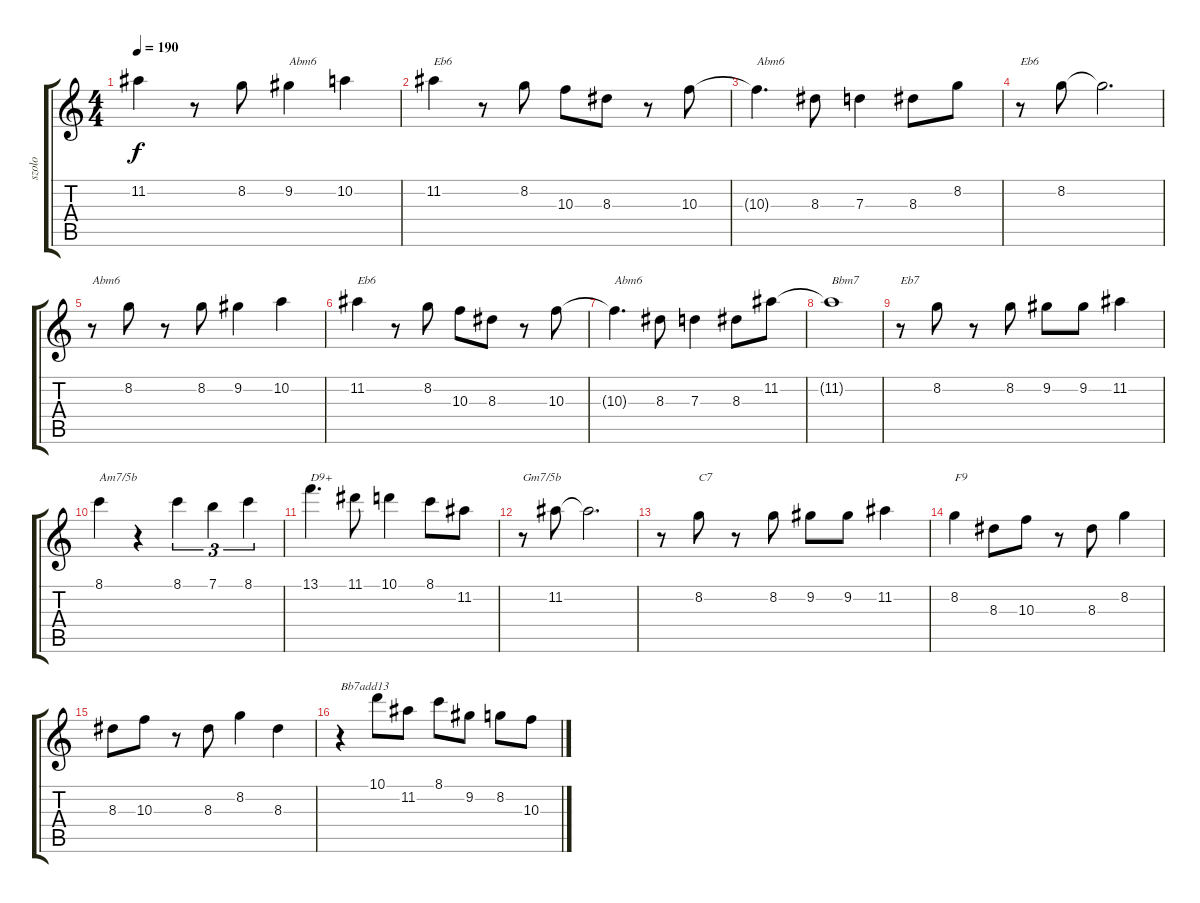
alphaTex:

\track ("szolo" "szolo") {instrument acousticguitarnylon}
\staff {score tabs}
\tuning (E4 B3 G3 D3 A2 E2) {hide}
\ts (4 4)
\tempo 190
\clef g2
\ks c
11.2.4{dy f} r.8 8.2.8 9.2.4{txt "Abm6"} 10.2.4 |
11.2.4{txt "Eb6"} r.8 8.2.8 10.3.8 8.3.8 r.8 10.3.8 |
10.3{t}.4{d txt "Abm6"} 8.3.8 7.3.4 8.3.8 8.2.8 |
r.8{txt "Eb6"} 8.2.8 8.2{t}.2{d} |
r.8{txt "Abm6"} 8.2.8 r.8 8.2.8 9.2.4 10.2.4 |
11.2.4{txt "Eb6"} r.8 8.2.8 10.3.8 8.3.8 r.8 10.3.8 |
10.3{t}.4{d txt "Abm6"} 8.3.8 7.3.4 8.3.8 11.2.8 |
11.2{t}.1{txt "Bbm7"} |
r.8{txt "Eb7"} 8.2.8 r.8 8.2.8 9.2.8 9.2.8 11.2.4 |
8.1.4{txt "Am7/5b"} r.4 8.1.4{tu (3 2)} 7.1.4{tu (3 2)} 8.1.4{tu (3 2)} |
13.1.4{d txt "D9+"} 11.1.8 10.1.4 8.1.8 11.2.8 |
r.8{txt "Gm7/5b"} 11.2.8 11.2{t}.2{d} |
r.8 8.2.8{txt "C7"} r.8 8.2.8 9.2.8 9.2.8 11.2.4 |
8.2.4{txt "F9"} 8.3.8 10.3.8 r.8 8.3.8 8.2.4 |
8.3.8 10.3.8 r.8 8.3.8 8.2.4 8.3.4 |
r.4{txt "Bb7add13"} 10.1.8 11.2.8 8.1.8 9.2.8 8.2.8 10.3.8
